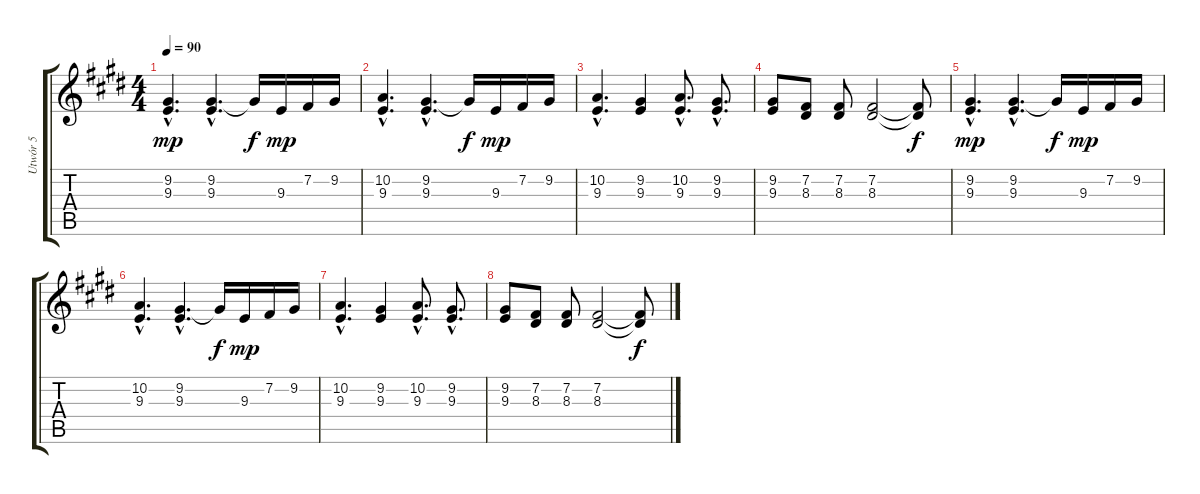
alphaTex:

\track ("Utwór 5" "Utwór 5") {instrument pad2warm}
\staff {score tabs}
\tuning (E4 B3 G3 D3 A2 E2) {hide}
\ts (4 4)
\tempo 90
\clef g2
\ks e
(9.2{hac} 9.3{hac}).4{d dy mp} (9.2{hac} 9.3{hac}).4{d} 9.2{t}.16{dy f} 9.3.16{dy mp} 7.2.16 9.2.16 |
(10.2{hac} 9.3{hac}).4{d} (9.2{hac} 9.3{hac}).4{d} 9.2{t}.16{dy f} 9.3.16{dy mp} 7.2.16 9.2.16 |
(10.2{hac} 9.3{hac}).4{d} (9.2 9.3).4 (10.2{hac} 9.3{hac}).8{d} (9.2{hac} 9.3{hac}).8{d} |
(9.2 9.3).8 (7.2 8.3).8 (7.2 8.3).8 (7.2 8.3).2 (7.2{t} 8.3{t}).8{dy f} |
(9.2{hac} 9.3{hac}).4{d dy mp} (9.2{hac} 9.3{hac}).4{d} 9.2{t}.16{dy f} 9.3.16{dy mp} 7.2.16 9.2.16 |
(10.2{hac} 9.3{hac}).4{d} (9.2{hac} 9.3{hac}).4{d} 9.2{t}.16{dy f} 9.3.16{dy mp} 7.2.16 9.2.16 |
(10.2{hac} 9.3{hac}).4{d} (9.2 9.3).4 (10.2{hac} 9.3{hac}).8{d} (9.2{hac} 9.3{hac}).8{d} |
(9.2 9.3).8 (7.2 8.3).8 (7.2 8.3).8 (7.2 8.3).2 (7.2{t} 8.3{t}).8{dy f}
